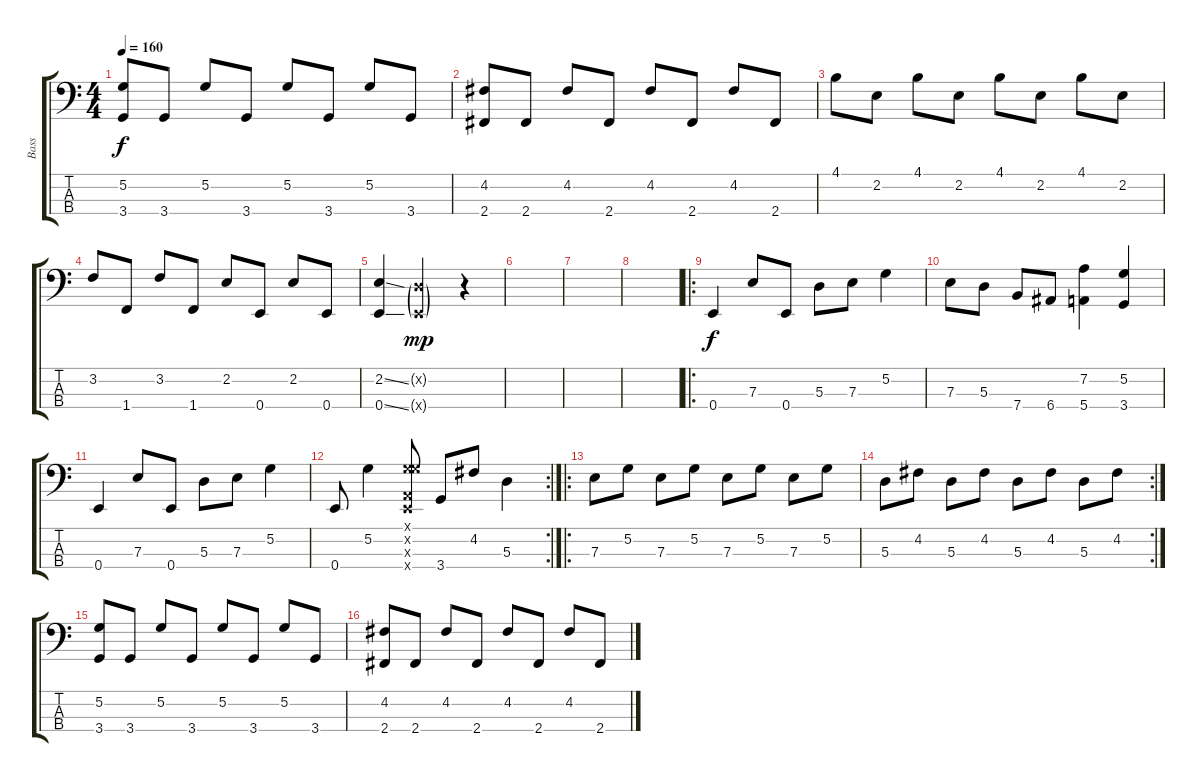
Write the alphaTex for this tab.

\track ("Bass" "Bass") {instrument electricbasspick}
\staff {score tabs}
\tuning (G2 D2 A1 E1) {hide}
\ts (4 4)
\tempo 160
\clef f4
\ks c
(5.2 3.4).8{dy f} 3.4.8 5.2.8 3.4.8 5.2.8 3.4.8 5.2.8 3.4.8 |
(4.2 2.4).8 2.4.8 4.2.8 2.4.8 4.2.8 2.4.8 4.2.8 2.4.8 |
4.1.8 2.2.8 4.1.8 2.2.8 4.1.8 2.2.8 4.1.8 2.2.8 |
3.2.8 1.4.8 3.2.8 1.4.8 2.2.8 0.4.8 2.2.8 0.4.8 |
(2.2{ss} 0.4{ss}).4 (0.2{g x} 0.4{g x}).2{dy mp} r.4 |
|
|
|
\ro
0.4.4{dy f} 7.3.8 0.4.8 5.3.8 7.3.8 5.2.4 |
7.3.8 5.3.8 7.4.8 6.4.8 (7.2 5.4).4 (5.2 3.4).4 |
0.4.4 7.3.8 0.4.8 5.3.8 7.3.8 5.2.4 |
\rc 2
0.4.8 5.2.4 (0.1{x} 5.2{x} 0.3{x} 0.4{x}).8 3.4.8 4.2.8 5.3.4 |
\ro
7.3.8 5.2.8 7.3.8 5.2.8 7.3.8 5.2.8 7.3.8 5.2.8 |
\rc 2
5.3.8 4.2.8 5.3.8 4.2.8 5.3.8 4.2.8 5.3.8 4.2.8 |
(5.2 3.4).8 3.4.8 5.2.8 3.4.8 5.2.8 3.4.8 5.2.8 3.4.8 |
(4.2 2.4).8 2.4.8 4.2.8 2.4.8 4.2.8 2.4.8 4.2.8 2.4.8
